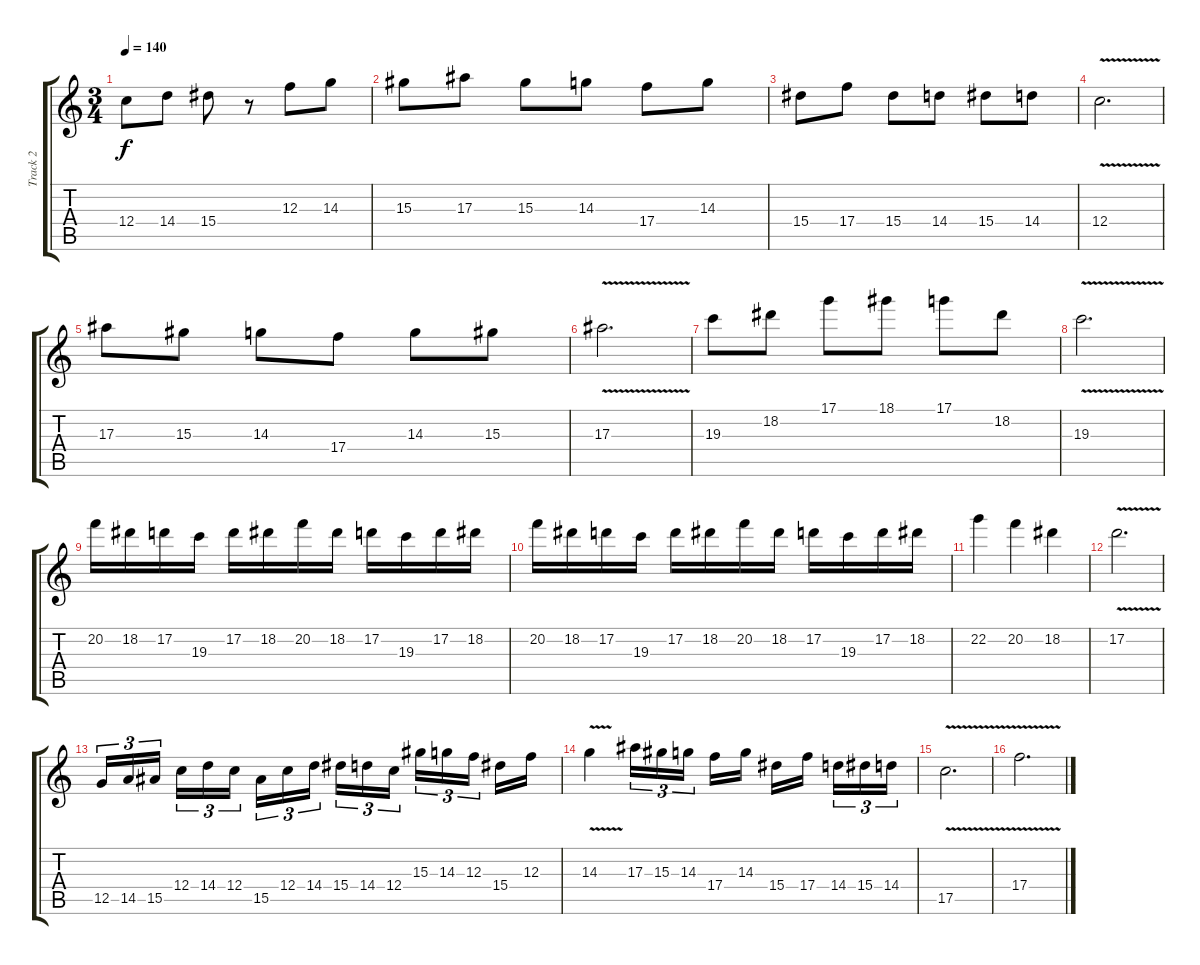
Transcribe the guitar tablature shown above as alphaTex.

\track ("Track 2" "Track 2") {instrument distortionguitar}
\staff {score tabs}
\tuning (D4 A3 F3 C3 G2 C2) {hide}
\ts (3 4)
\tempo 140
\clef g2
\ks c
12.4.8{dy f volume 16 instrument distortionguitar} 14.4.8 15.4.8 r.8 12.3.8 14.3.8 |
15.3.8 17.3.8 15.3.8 14.3.8 17.4.8 14.3.8 |
15.4.8 17.4.8 15.4.8 14.4.8 15.4.8 14.4.8 |
12.4{v}.2{d} |
17.3.8 15.3.8 14.3.8 17.4.8 14.3.8 15.3.8 |
17.3{v}.2{d} |
19.3.8 18.2.8 17.1.8 18.1.8 17.1.8 18.2.8 |
19.3{v}.2{d} |
20.2.16 18.2.16 17.2.16 19.3.16 17.2.16 18.2.16 20.2.16 18.2.16 17.2.16 19.3.16 17.2.16 18.2.16 |
20.2.16 18.2.16 17.2.16 19.3.16 17.2.16 18.2.16 20.2.16 18.2.16 17.2.16 19.3.16 17.2.16 18.2.16 |
22.2.4 20.2.4 18.2.4 |
17.2{v}.2{d} |
12.5.16{tu (3 2)} 14.5.16{tu (3 2)} 15.5.16{tu (3 2) beam splitsecondary} 12.4.16{tu (3 2)} 14.4.16{tu (3 2)} 12.4.16{tu (3 2)} 15.5.16{tu (3 2)} 12.4.16{tu (3 2)} 14.4.16{tu (3 2) beam splitsecondary} 15.4.16{tu (3 2)} 14.4.16{tu (3 2)} 12.4.16{tu (3 2)} 15.3.16{tu (3 2)} 14.3.16{tu (3 2)} 12.3.16{tu (3 2) beam splitsecondary} 15.4.16 12.3.16 |
14.3{v}.4 17.3.16{tu (3 2)} 15.3.16{tu (3 2)} 14.3.16{tu (3 2) beam splitsecondary} 17.4.16 14.3.16 15.4.16 17.4.16{beam splitsecondary} 14.4.16{tu (3 2)} 15.4.16{tu (3 2)} 14.4.16{tu (3 2)} |
17.5{v}.2{d} |
17.4{v}.2{d}
